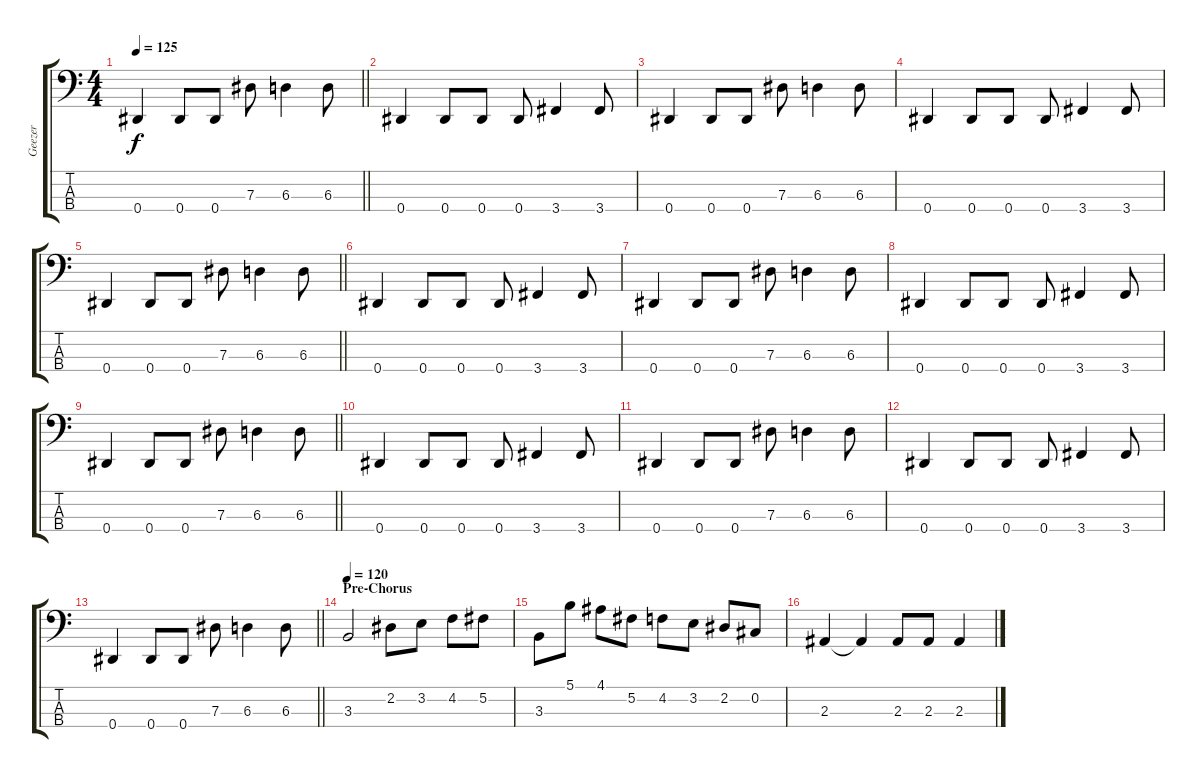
\track ("Geezer" "Geezer") {instrument electricbassfinger}
\staff {score tabs}
\tuning (Gb2 Db2 Ab1 Eb1) {hide}
\ts (4 4)
\tempo 125
\clef f4
\barLineRight lightlight
\ks c
0.4.4{dy f} 0.4.8 0.4.8 7.3.8 6.3.4 6.3.8 |
0.4.4 0.4.8 0.4.8 0.4.8 3.4.4 3.4.8 |
0.4.4 0.4.8 0.4.8 7.3.8 6.3.4 6.3.8 |
0.4.4 0.4.8 0.4.8 0.4.8 3.4.4 3.4.8 |
\barLineRight lightlight
0.4.4 0.4.8 0.4.8 7.3.8 6.3.4 6.3.8 |
0.4.4 0.4.8 0.4.8 0.4.8 3.4.4 3.4.8 |
0.4.4 0.4.8 0.4.8 7.3.8 6.3.4 6.3.8 |
0.4.4 0.4.8 0.4.8 0.4.8 3.4.4 3.4.8 |
\barLineRight lightlight
0.4.4 0.4.8 0.4.8 7.3.8 6.3.4 6.3.8 |
0.4.4 0.4.8 0.4.8 0.4.8 3.4.4 3.4.8 |
0.4.4 0.4.8 0.4.8 7.3.8 6.3.4 6.3.8 |
0.4.4 0.4.8 0.4.8 0.4.8 3.4.4 3.4.8 |
\barLineRight lightlight
0.4.4 0.4.8 0.4.8 7.3.8 6.3.4 6.3.8 |
\section ("" "Pre-Chorus")
\tempo 120
3.3.2 2.2.8 3.2.8 4.2.8 5.2.8 |
3.3.8 5.1.8 4.1.8 5.2.8 4.2.8 3.2.8 2.2.8 0.2.8 |
2.3.4 2.3{t}.4 2.3.8 2.3.8 2.3.4
